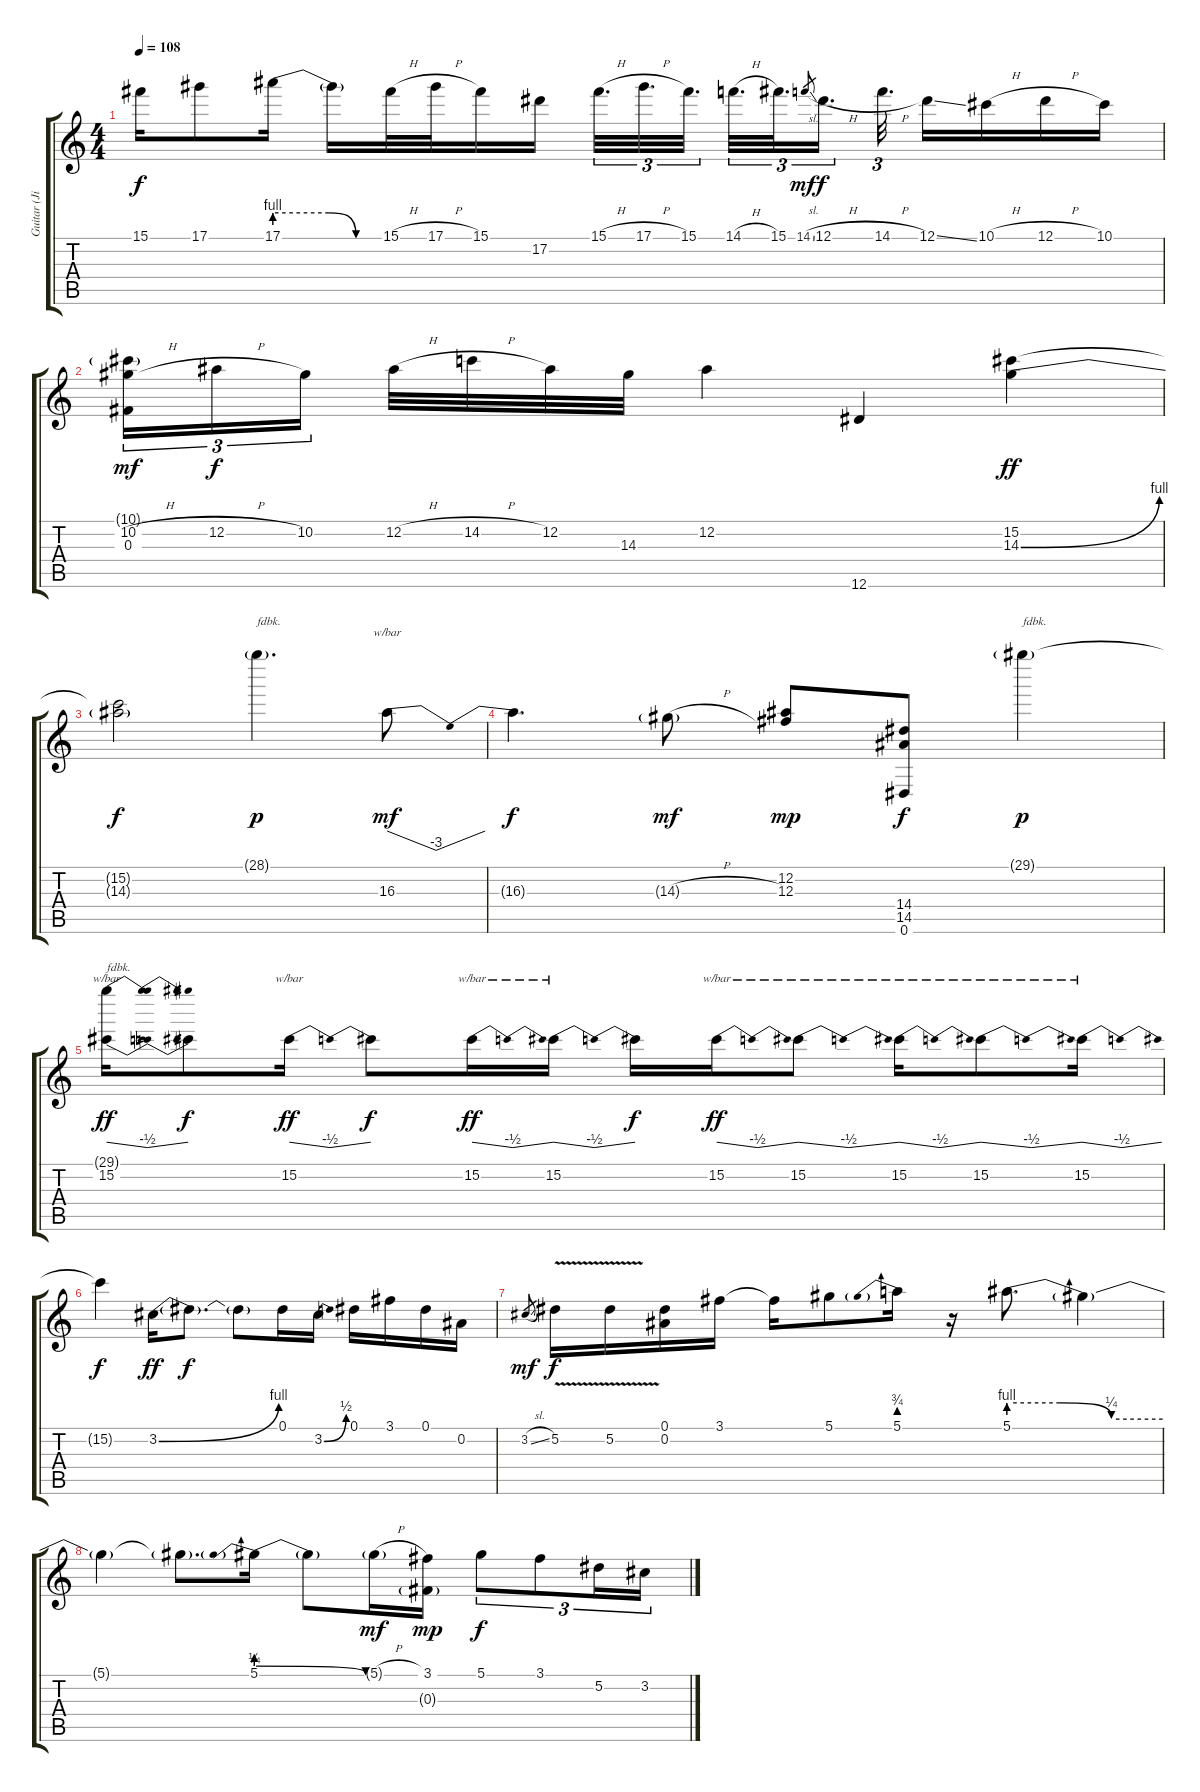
\track ("Guitar (Jimi Hendrix)" "Guitar (Ji") {instrument overdrivenguitar}
\staff {score tabs}
\tuning (Eb4 Bb3 Gb3 Db3 Ab2 Eb2) {hide}
\ts (4 4)
\tempo 108
\clef g2
\ks c
15.1.16{dy f} 17.1.8 17.1{be (custom 0 4 30 4 45 0 60 0)}.16 17.1{t}.16 15.1{h}.32 17.1{h}.32 15.1.16 17.2.16 15.1{h}.32{d tu (3 2)} 17.1{h}.32{d tu (3 2)} 15.1.32{d tu (3 2)} 14.1{h}.32{d tu (3 2)} 15.1.32{d tu (3 2)} 14.1{sl}.8{gr dy mf} 12.1{h}.16{d tu (3 2) dy f} 14.1{h}.32{d tu (3 2)} 12.1{ss}.16 10.1{h}.16 12.1{h}.16 10.1.16 |
(10.1{g} 10.2{h} 0.3).16{tu (3 2) dy mf} 12.2{h}.16{tu (3 2) dy f} 10.2.16{tu (3 2) beam splitsecondary} 12.2{h}.32 14.2{h}.32 12.2.32 14.3.32 12.2.4 12.6.4 (15.2 14.3{be (bend 0 0 60 4)}).4{dy ff} |
(15.2{t} 14.3{t}).2{dy f} 28.1{g}.4{d txt "fdbk." dy p} 16.3.8{tbe (dip default 0 0 30 -12 60 0) dy mf} |
16.3{t}.4{d dy f} 14.3{h g}.8{dy mf} (12.2 12.3).8{dy mp} (14.4 14.5 0.6).8{dy f} 29.1{g}.4{txt "fdbk." dy p} |
(29.1{t} 15.2).16{tbe (dip default 0 0 30 -2 60 0) txt "fdbk." dy ff} 15.2{t}.8{dy f} 15.2.16{tbe (dip default 0 0 30 -2 60 0) dy ff} 15.2{t}.8{dy f} 15.2.16{tbe (dip default 0 0 30 -2 60 0) dy ff} 15.2.16{tbe (dip default 0 0 30 -2 60 0)} 15.2{t}.16{dy f} 15.2.16{tbe (dip default 0 0 30 -2 60 0) dy ff} 15.2.8{tbe (dip default 0 0 30 -2 60 0)} 15.2.16{tbe (dip default 0 0 30 -2 60 0)} 15.2.8{tbe (dip default 0 0 30 -2 60 0)} 15.2.16{tbe (dip default 0 0 30 -2 60 0)} |
15.2{t}.4{dy f} 3.2{be (bend 0 0 60 4)}.16{dy ff} 3.2{t}.8{d dy f} 3.2{t}.8 0.1.16 3.2{be (bend 0 0 60 2)}.16 0.1.16 3.1.16 0.1.16 0.2.16 |
3.2{sl}.8{gr dy mf} 5.2{v}.16{dy f} 5.2{v}.16 (0.1 0.2).16 3.1.16 3.1{t}.16 5.1.8 5.1{be (prebend 0 3 60 3)}.16 r.16 5.1{be (custom 0 4 20 4 40 1 60 1)}.8{d} 5.1{t}.4 |
5.1{t}.4 5.1{t}.8{d} 5.1{be (prebendrelease 0 1 60 0)}.16 5.1{t}.8 5.1{h g}.16{dy mf} (3.1 0.3{g}).16{dy mp} 5.1.8{tu (3 2) dy f} 3.1.8{tu (3 2)} 5.2.16{tu (3 2)} 3.2.16{tu (3 2)}
